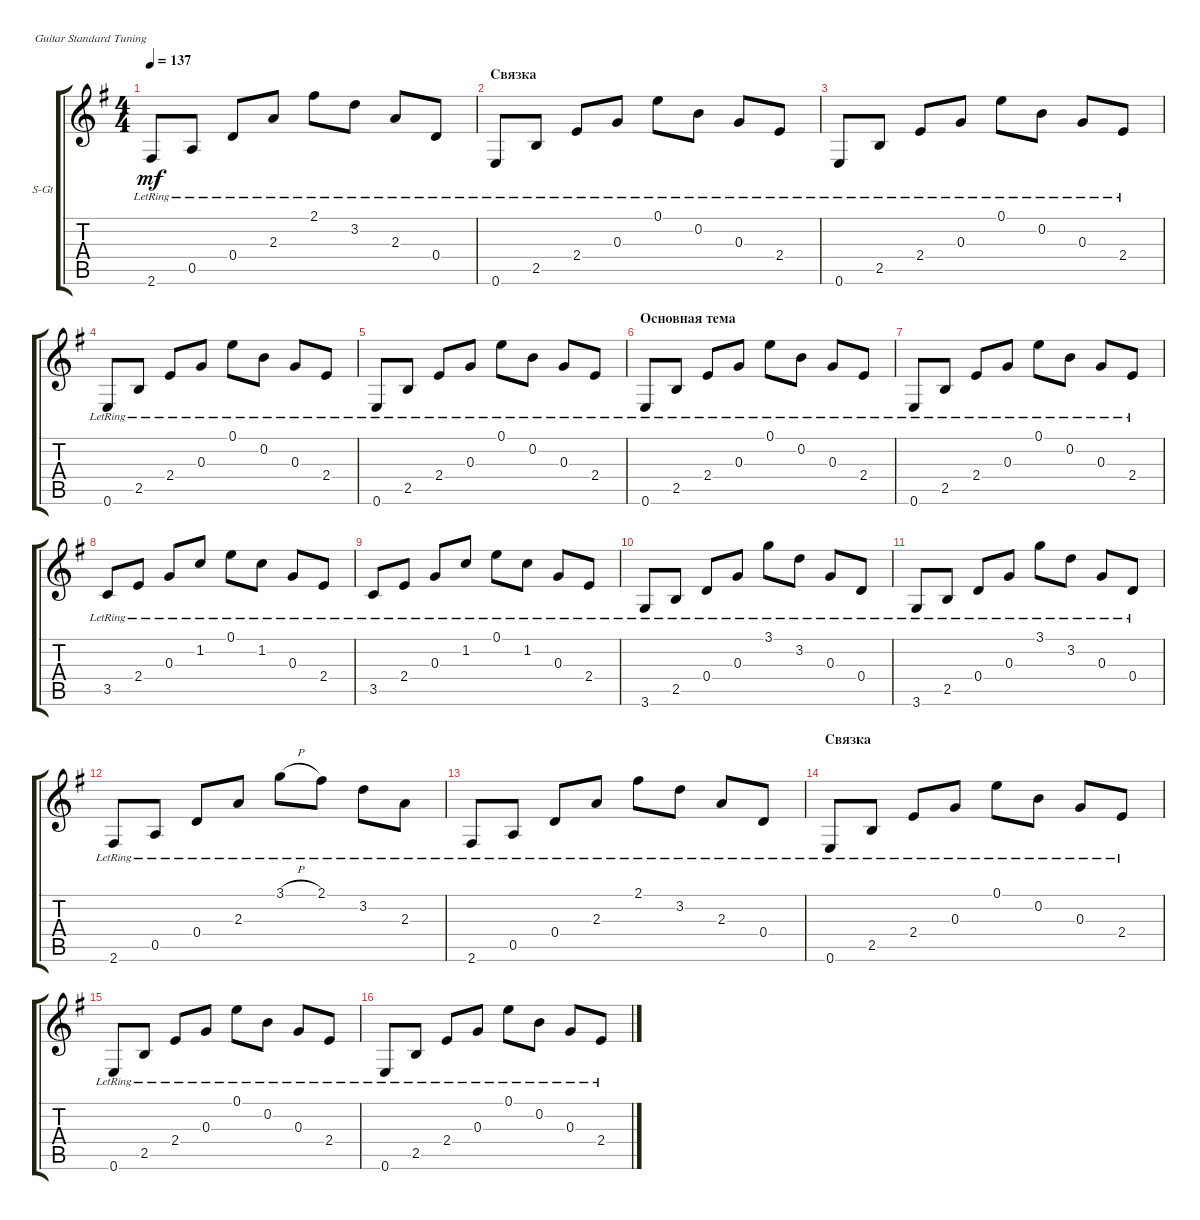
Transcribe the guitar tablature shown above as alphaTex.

\defaultSystemsLayout 4
\bracketExtendMode groupsimilarinstruments
\firstSystemTrackNameOrientation horizontal
\otherSystemsTrackNameOrientation horizontal
\track ("Acoustic Guitar I" "S-Gt") {instrument acousticguitarsteel}
\staff {score tabs}
\tuning (E4 B3 G3 D3 A2 E2)
\ts (4 4)
\tempo 137
\clef g2
\ks eminor
2.6{lr}.8{dy mf} 0.5{lr}.8 0.4{lr}.8 2.3{lr}.8 2.1{lr}.8 3.2{lr}.8 2.3{lr}.8 0.4{lr}.8 |
\section ("" "Связка")
0.6{lr}.8 2.5{lr}.8 2.4{lr}.8 0.3{lr}.8 0.1{lr}.8 0.2{lr}.8 0.3{lr}.8 2.4{lr}.8 |
0.6{lr}.8 2.5{lr}.8 2.4{lr}.8 0.3{lr}.8 0.1{lr}.8 0.2{lr}.8 0.3{lr}.8 2.4{lr}.8 |
0.6{lr}.8 2.5{lr}.8 2.4{lr}.8 0.3{lr}.8 0.1{lr}.8 0.2{lr}.8 0.3{lr}.8 2.4{lr}.8 |
0.6{lr}.8 2.5{lr}.8 2.4{lr}.8 0.3{lr}.8 0.1{lr}.8 0.2{lr}.8 0.3{lr}.8 2.4{lr}.8 |
\section ("" "Основная тема")
0.6{lr}.8 2.5{lr}.8 2.4{lr}.8 0.3{lr}.8 0.1{lr}.8 0.2{lr}.8 0.3{lr}.8 2.4{lr}.8 |
0.6{lr}.8 2.5{lr}.8 2.4{lr}.8 0.3{lr}.8 0.1{lr}.8 0.2{lr}.8 0.3{lr}.8 2.4{lr}.8 |
3.5{lr}.8 2.4{lr}.8 0.3{lr}.8 1.2{lr}.8 0.1{lr}.8 1.2{lr}.8 0.3{lr}.8 2.4{lr}.8 |
3.5{lr}.8 2.4{lr}.8 0.3{lr}.8 1.2{lr}.8 0.1{lr}.8 1.2{lr}.8 0.3{lr}.8 2.4{lr}.8 |
3.6{lr}.8 2.5{lr}.8 0.4{lr}.8 0.3{lr}.8 3.1{lr}.8 3.2{lr}.8 0.3{lr}.8 0.4{lr}.8 |
3.6{lr}.8 2.5{lr}.8 0.4{lr}.8 0.3{lr}.8 3.1{lr}.8 3.2{lr}.8 0.3{lr}.8 0.4{lr}.8 |
2.6{lr}.8 0.5{lr}.8 0.4{lr}.8 2.3{lr}.8 3.1{h lr}.8 2.1{lr}.8 3.2{lr}.8 2.3{lr}.8 |
2.6{lr}.8 0.5{lr}.8 0.4{lr}.8 2.3{lr}.8 2.1{lr}.8 3.2{lr}.8 2.3{lr}.8 0.4{lr}.8 |
\section ("" "Связка")
0.6{lr}.8 2.5{lr}.8 2.4{lr}.8 0.3{lr}.8 0.1{lr}.8 0.2{lr}.8 0.3{lr}.8 2.4{lr}.8 |
0.6{lr}.8 2.5{lr}.8 2.4{lr}.8 0.3{lr}.8 0.1{lr}.8 0.2{lr}.8 0.3{lr}.8 2.4{lr}.8 |
0.6{lr}.8 2.5{lr}.8 2.4{lr}.8 0.3{lr}.8 0.1{lr}.8 0.2{lr}.8 0.3{lr}.8 2.4{lr}.8
